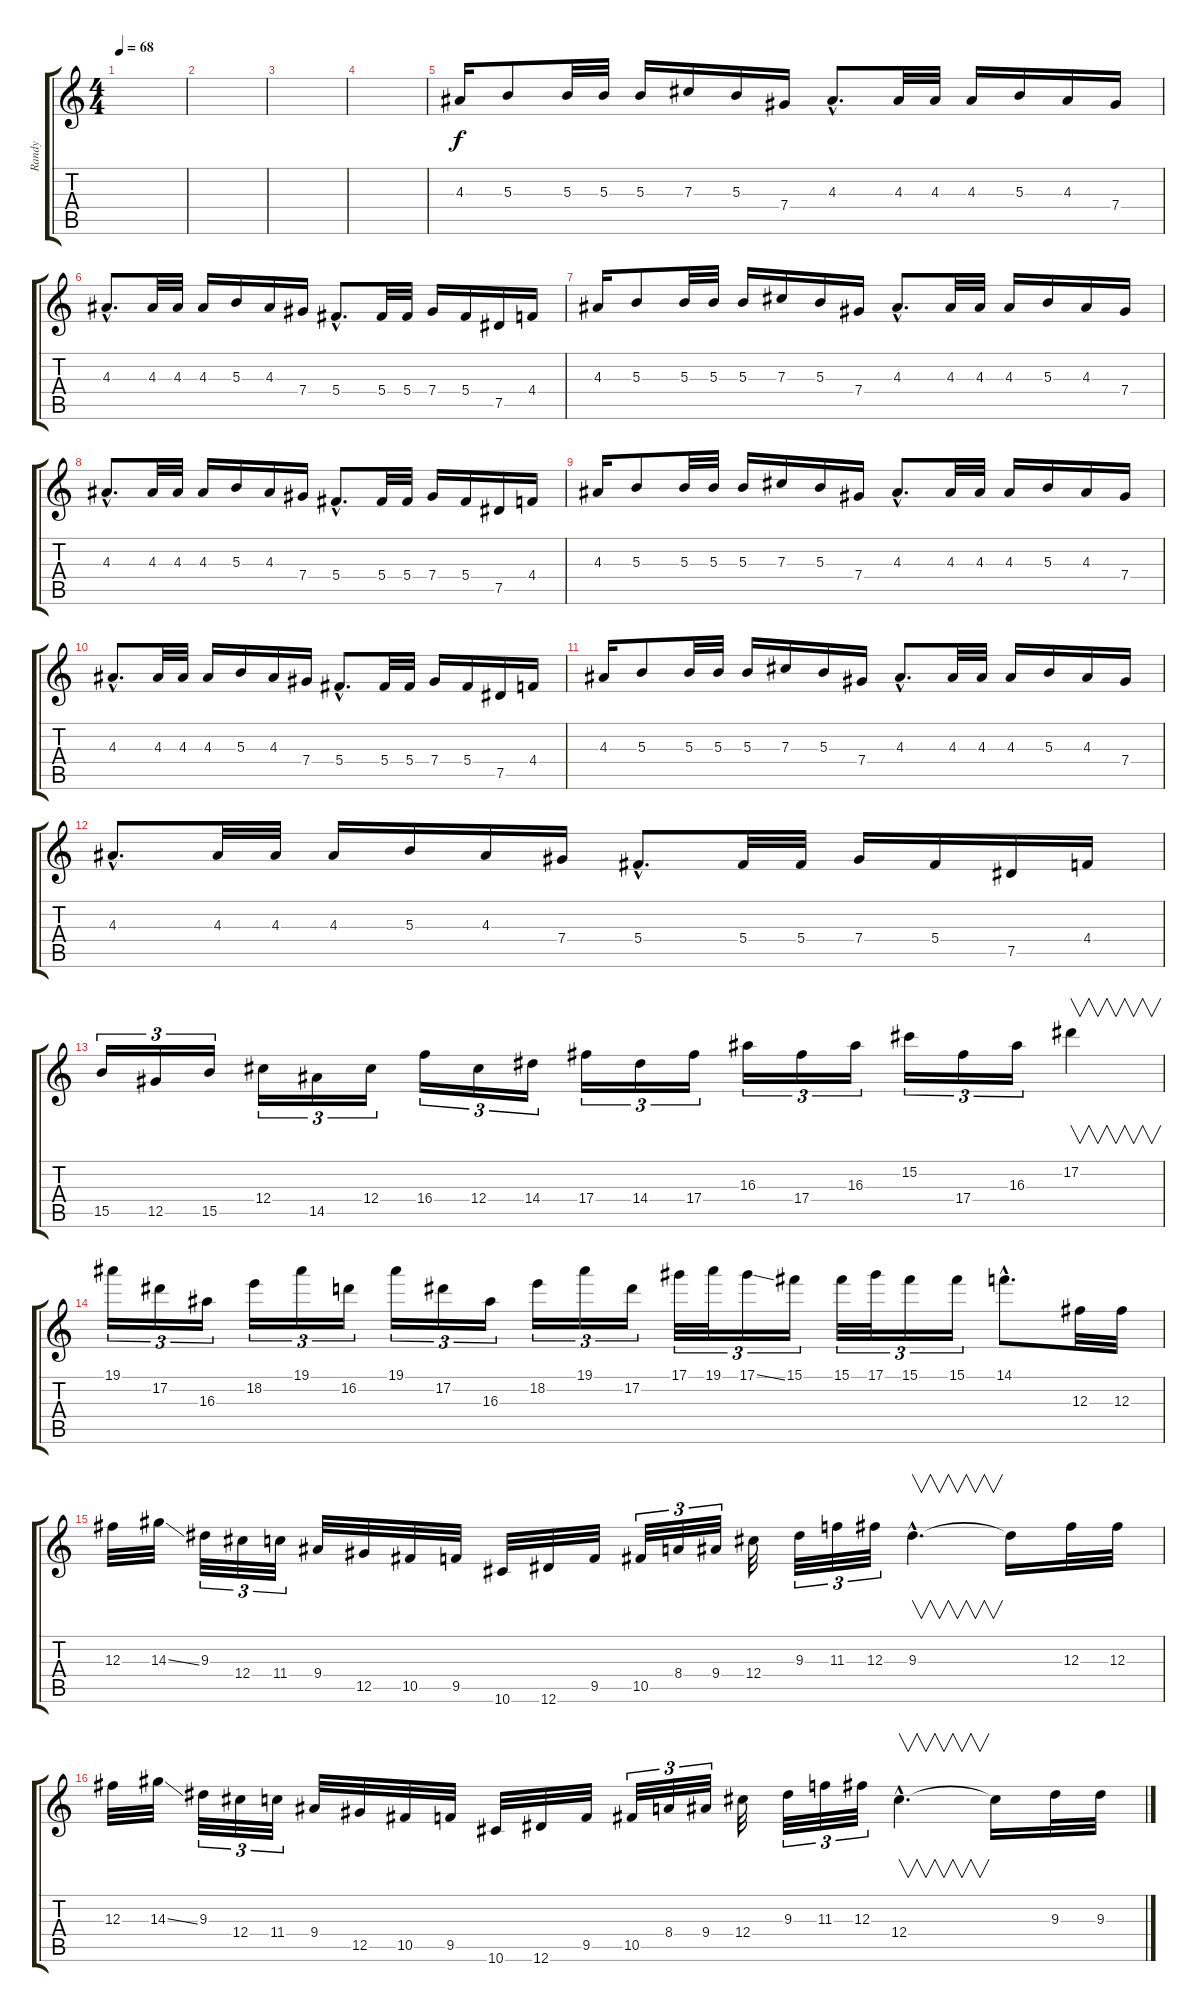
\track ("Randy" "Randy") {instrument distortionguitar}
\staff {score tabs}
\tuning (Eb4 Bb3 Gb3 Db3 Ab2 Eb2) {hide}
\ts (4 4)
\tempo 68
\clef g2
\ks c
|
|
|
|
4.3.16 5.3.8 5.3.32 5.3.32 5.3.16 7.3.16 5.3.16 7.4.16 4.3{hac}.8{d} 4.3.32 4.3.32 4.3.16 5.3.16 4.3.16 7.4.16 |
4.3{hac}.8{d} 4.3.32 4.3.32 4.3.16 5.3.16 4.3.16 7.4.16 5.4{hac}.8{d} 5.4.32 5.4.32 7.4.16 5.4.16 7.5.16 4.4.16 |
4.3.16 5.3.8 5.3.32 5.3.32 5.3.16 7.3.16 5.3.16 7.4.16 4.3{hac}.8{d} 4.3.32 4.3.32 4.3.16 5.3.16 4.3.16 7.4.16 |
4.3{hac}.8{d} 4.3.32 4.3.32 4.3.16 5.3.16 4.3.16 7.4.16 5.4{hac}.8{d} 5.4.32 5.4.32 7.4.16 5.4.16 7.5.16 4.4.16 |
4.3.16 5.3.8 5.3.32 5.3.32 5.3.16 7.3.16 5.3.16 7.4.16 4.3{hac}.8{d} 4.3.32 4.3.32 4.3.16 5.3.16 4.3.16 7.4.16 |
4.3{hac}.8{d} 4.3.32 4.3.32 4.3.16 5.3.16 4.3.16 7.4.16 5.4{hac}.8{d} 5.4.32 5.4.32 7.4.16 5.4.16 7.5.16 4.4.16 |
4.3.16 5.3.8 5.3.32 5.3.32 5.3.16 7.3.16 5.3.16 7.4.16 4.3{hac}.8{d} 4.3.32 4.3.32 4.3.16 5.3.16 4.3.16 7.4.16 |
4.3{hac}.8{d} 4.3.32 4.3.32 4.3.16 5.3.16 4.3.16 7.4.16 5.4{hac}.8{d} 5.4.32 5.4.32 7.4.16 5.4.16 7.5.16 4.4.16 |
15.5.16{tu (3 2)} 12.5.16{tu (3 2)} 15.5.16{tu (3 2)} 12.4.16{tu (3 2)} 14.5.16{tu (3 2)} 12.4.16{tu (3 2)} 16.4.16{tu (3 2)} 12.4.16{tu (3 2)} 14.4.16{tu (3 2)} 17.4.16{tu (3 2)} 14.4.16{tu (3 2)} 17.4.16{tu (3 2)} 16.3.16{tu (3 2)} 17.4.16{tu (3 2)} 16.3.16{tu (3 2)} 15.2.16{tu (3 2)} 17.4.16{tu (3 2)} 16.3.16{tu (3 2)} 17.2.4{v} |
19.1.16{tu (3 2)} 17.2.16{tu (3 2)} 16.3.16{tu (3 2)} 18.2.16{tu (3 2)} 19.1.16{tu (3 2)} 16.2.16{tu (3 2)} 19.1.16{tu (3 2)} 17.2.16{tu (3 2)} 16.3.16{tu (3 2)} 18.2.16{tu (3 2)} 19.1.16{tu (3 2)} 17.2.16{tu (3 2)} 17.1.32{tu (3 2)} 19.1.32{tu (3 2)} 17.1{ss}.16{tu (3 2)} 15.1.16{tu (3 2)} 15.1.32{tu (3 2)} 17.1.32{tu (3 2)} 15.1.16{tu (3 2)} 15.1.16{tu (3 2)} 14.1{hac}.8{d} 12.3.32 12.3.32 |
12.3.32 14.3{ss}.32 9.3.32{tu (3 2)} 12.4.32{tu (3 2)} 11.4.32{tu (3 2)} 9.4.32 12.5.32 10.5.32 9.5.32 10.6.32 12.6.32 9.5.32 10.5.32{tu (3 2)} 8.4.32{tu (3 2)} 9.4.32{tu (3 2)} 12.4.32 9.3.32{tu (3 2)} 11.3.32{tu (3 2)} 12.3.32{tu (3 2)} 9.3{hac}.4{v d} 9.3{t}.16 12.3.32 12.3.32 |
12.3.32 14.3{ss}.32 9.3.32{tu (3 2)} 12.4.32{tu (3 2)} 11.4.32{tu (3 2)} 9.4.32 12.5.32 10.5.32 9.5.32 10.6.32 12.6.32 9.5.32 10.5.32{tu (3 2)} 8.4.32{tu (3 2)} 9.4.32{tu (3 2)} 12.4.32 9.3.32{tu (3 2)} 11.3.32{tu (3 2)} 12.3.32{tu (3 2)} 12.4{hac}.4{v d} 12.4{t}.16 9.3.32 9.3.32
